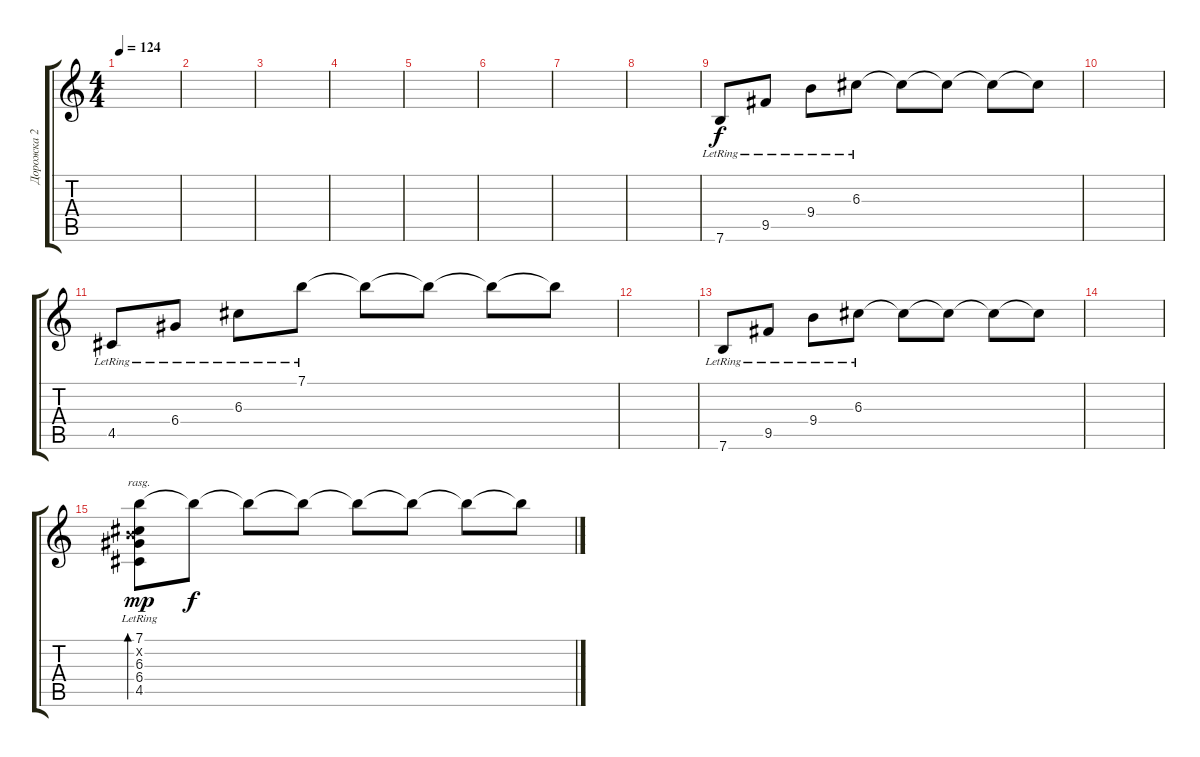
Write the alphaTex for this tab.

\track ("Дорожка 2" "Дорожка 2") {instrument acousticguitarsteel}
\staff {score tabs}
\tuning (E4 B3 G3 D3 A2 E2) {hide}
\ts (4 4)
\tempo 124
\clef g2
\ks c
|
|
|
|
|
|
|
|
7.6{lr}.8{volume 9} 9.5{lr}.8 9.4{lr}.8 6.3{lr}.8 6.3{t}.8 6.3{t}.8 6.3{t}.8 6.3{t}.8 |
|
4.5{lr}.8 6.4{lr}.8 6.3{lr}.8 7.1{lr}.8 7.1{t}.8 7.1{t}.8 7.1{t}.8 7.1{t}.8 |
|
7.6{lr}.8 9.5{lr}.8 9.4{lr}.8 6.3{lr}.8 6.3{t}.8 6.3{t}.8 6.3{t}.8 6.3{t}.8 |
|
(7.1{lr} 0.2{x} 6.3{lr} 6.4{lr} 4.5{lr}).8{bd 240 rasg ii dy mp} 7.1{t}.8{dy f} 7.1{t}.8 7.1{t}.8 7.1{t}.8 7.1{t}.8 7.1{t}.8 7.1{t}.8
